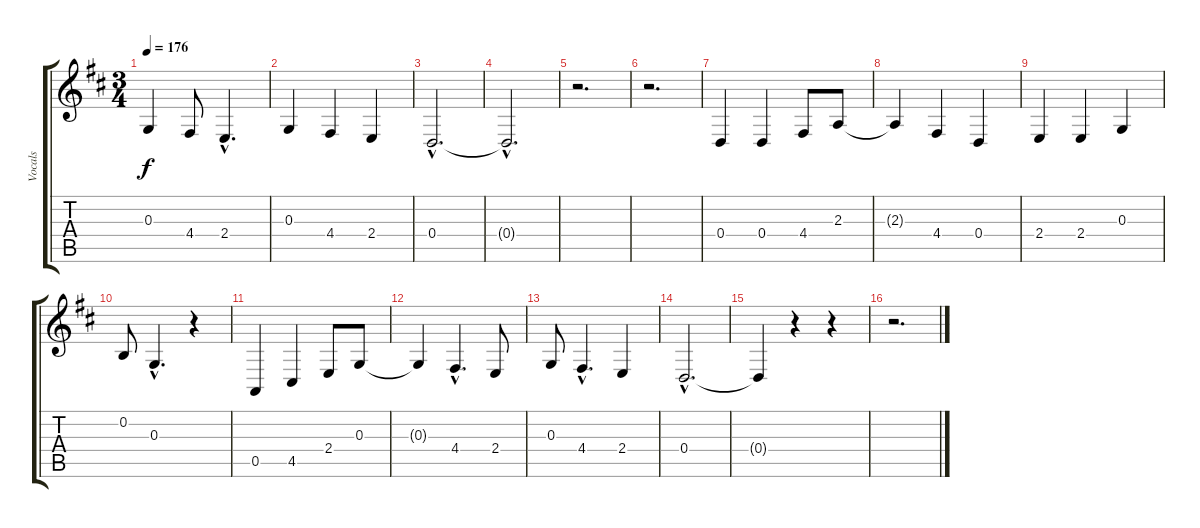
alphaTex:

\track ("Vocals" "Vocals") {instrument acousticgrandpiano}
\staff {score tabs}
\tuning (E4 B3 G3 D3 A2 E2) {hide}
\ts (3 4)
\tempo 176
\clef g2
\ks d
0.3{t}.4{dy f} 4.4.8 2.4{hac}.4{d} |
0.3.4 4.4.4 2.4.4 |
0.4{hac}.2{d} |
0.4{hac t}.2{d} |
r.2{d} |
r.2{d} |
0.4.4 0.4.4 4.4.8 2.3.8 |
2.3{t}.4 4.4.4 0.4.4 |
2.4.4 2.4.4 0.3.4 |
0.2.8 0.3{hac}.4{d} r.4 |
0.5.4 4.5.4 2.4.8 0.3.8 |
0.3{t}.4 4.4{hac}.4{d} 2.4.8 |
0.3.8 4.4{hac}.4{d} 2.4.4 |
0.4{hac}.2{d} |
0.4{t}.4 r.4 r.4 |
r.2{d}
